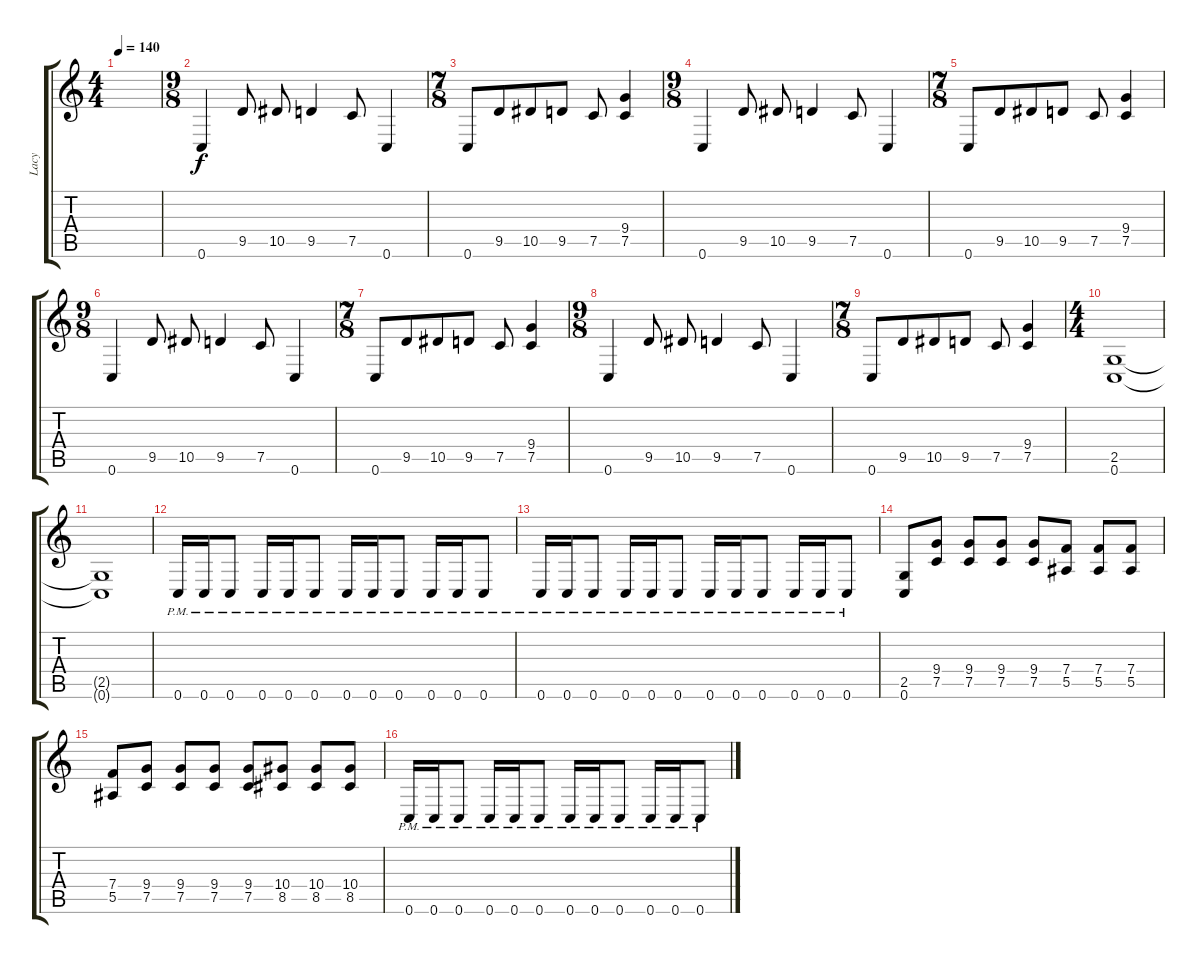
\track ("Lacy" "Lacy") {instrument distortionguitar}
\staff {score tabs}
\tuning (C4 G3 Eb3 Bb2 F2 C2) {hide}
\ts (4 4)
\tempo 140
\clef g2
\ks c
|
\ts (9 8)
0.6.4 9.5.8 10.5.8 9.5.4 7.5.8 0.6.4 |
\ts (7 8)
0.6.8 9.5.8 10.5.8 9.5.8 7.5.8 (9.4 7.5).4 |
\ts (9 8)
0.6.4 9.5.8 10.5.8 9.5.4 7.5.8 0.6.4 |
\ts (7 8)
0.6.8 9.5.8 10.5.8 9.5.8 7.5.8 (9.4 7.5).4 |
\ts (9 8)
0.6.4 9.5.8 10.5.8 9.5.4 7.5.8 0.6.4 |
\ts (7 8)
0.6.8 9.5.8 10.5.8 9.5.8 7.5.8 (9.4 7.5).4 |
\ts (9 8)
0.6.4 9.5.8 10.5.8 9.5.4 7.5.8 0.6.4 |
\ts (7 8)
0.6.8 9.5.8 10.5.8 9.5.8 7.5.8 (9.4 7.5).4 |
\ts (4 4)
(2.5 0.6).1 |
(2.5{t} 0.6{t}).1 |
0.6{pm}.16 0.6{pm}.16 0.6{pm}.8 0.6{pm}.16 0.6{pm}.16 0.6{pm}.8 0.6{pm}.16 0.6{pm}.16 0.6{pm}.8 0.6{pm}.16 0.6{pm}.16 0.6{pm}.8 |
0.6{pm}.16 0.6{pm}.16 0.6{pm}.8 0.6{pm}.16 0.6{pm}.16 0.6{pm}.8 0.6{pm}.16 0.6{pm}.16 0.6{pm}.8 0.6{pm}.16 0.6{pm}.16 0.6{pm}.8 |
(2.5 0.6).8 (9.4 7.5).8 (9.4 7.5).8 (9.4 7.5).8 (9.4 7.5).8 (7.4 5.5).8 (7.4 5.5).8 (7.4 5.5).8 |
(7.4 5.5).8 (9.4 7.5).8 (9.4 7.5).8 (9.4 7.5).8 (9.4 7.5).8 (10.4 8.5).8 (10.4 8.5).8 (10.4 8.5).8 |
0.6{pm}.16 0.6{pm}.16 0.6{pm}.8 0.6{pm}.16 0.6{pm}.16 0.6{pm}.8 0.6{pm}.16 0.6{pm}.16 0.6{pm}.8 0.6{pm}.16 0.6{pm}.16 0.6{pm}.8
